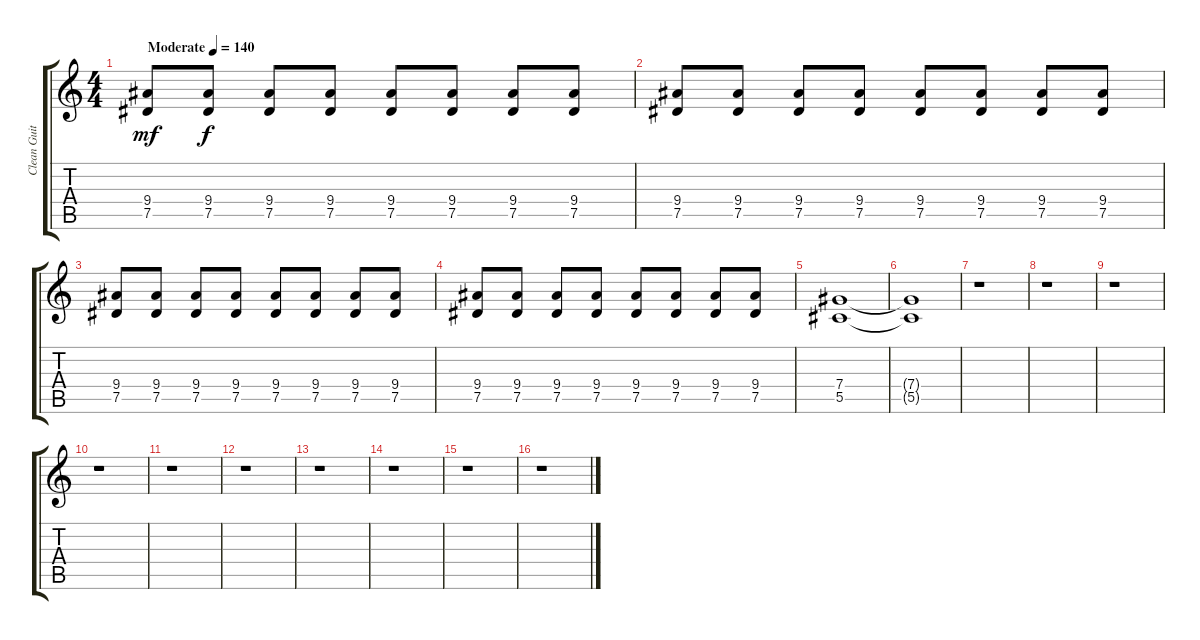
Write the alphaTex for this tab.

\track ("Clean Guitar" "Clean Guit") {instrument electricguitarclean}
\staff {score tabs}
\tuning (Eb4 Bb3 Gb3 Db3 Ab2 Eb2) {hide}
\ts (4 4)
\tempo (140 "Moderate")
\clef g2
\ks c
(9.4 7.5).8{dy mf instrument electricguitarclean} (9.4 7.5).8{dy f} (9.4 7.5).8 (9.4 7.5).8 (9.4 7.5).8 (9.4 7.5).8 (9.4 7.5).8 (9.4 7.5).8 |
(9.4 7.5).8 (9.4 7.5).8 (9.4 7.5).8 (9.4 7.5).8 (9.4 7.5).8 (9.4 7.5).8 (9.4 7.5).8 (9.4 7.5).8 |
(9.4 7.5).8 (9.4 7.5).8 (9.4 7.5).8 (9.4 7.5).8 (9.4 7.5).8 (9.4 7.5).8 (9.4 7.5).8 (9.4 7.5).8 |
(9.4 7.5).8 (9.4 7.5).8 (9.4 7.5).8 (9.4 7.5).8 (9.4 7.5).8 (9.4 7.5).8 (9.4 7.5).8 (9.4 7.5).8 |
(7.4 5.5).1 |
(7.4{t} 5.5{t}).1 |
r.1 |
r.1 |
r.1 |
r.1 |
r.1 |
r.1 |
r.1 |
r.1 |
r.1 |
r.1
